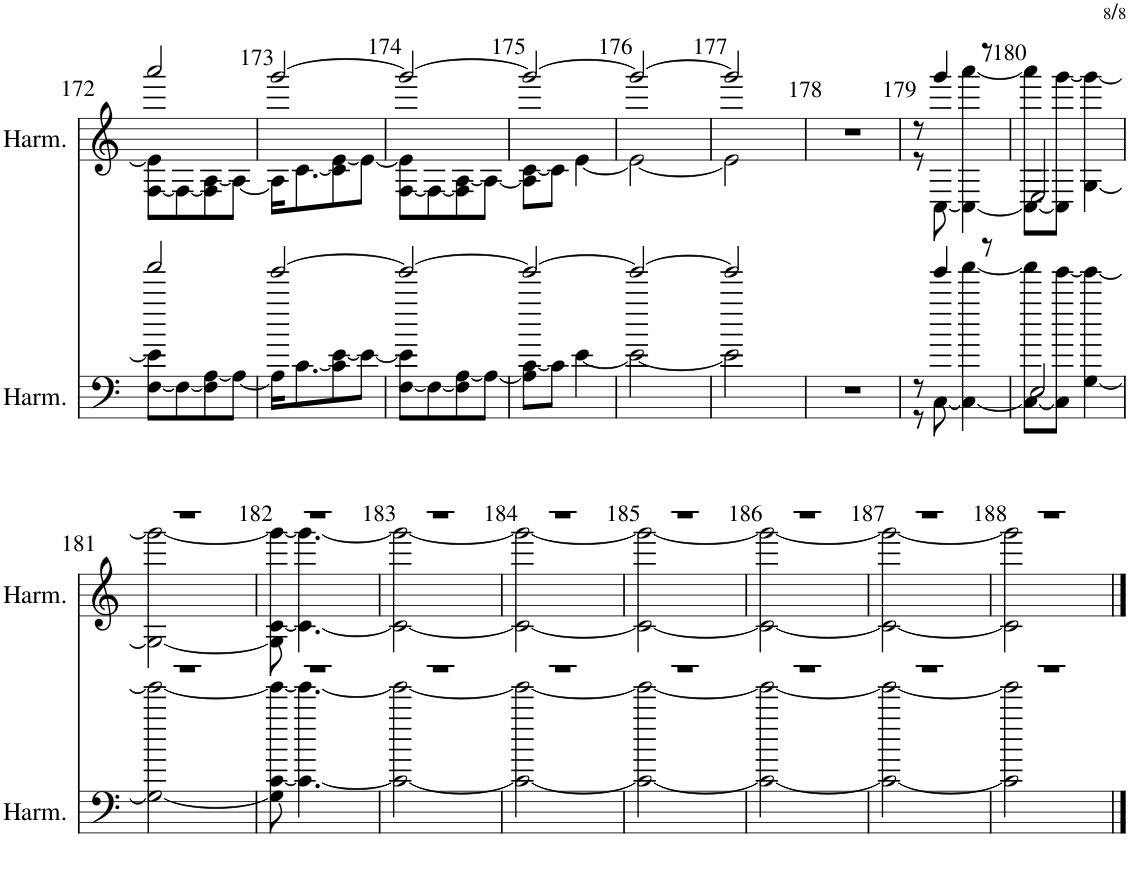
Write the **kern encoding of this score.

**kern	**kern
*part2	*part1
*staff2	*staff1
*I"16穴 C クロマティック ハーモニカ	*I"16穴 C クロマティック ハーモニカ
!!LO:PB:g=z
*clefF4	*clefG2
*k[]	*k[]
*M4/8	*M4/8
=172	=172
*^	*^
2aaa/	[8F\ 8e\]L	2aaa/	[8F\ 8e\]L
.	8F\_	.	8F\_
.	8F\] [8A\	.	8F\] [8A\
.	8A\J_	.	8A\J_
=173	=173	=173	=173
[2ggg/	16A\KL]	[2ggg/	16A\KL]
.	[8.c\	.	[8.c\
.	8c\] [8e\	.	8c\] [8e\
.	8e\J_	.	8e\J_
=174	=174	=174	=174
2ggg/_	[8F\ 8e\]L	2ggg/_	[8F\ 8e\]L
.	8F\_	.	8F\_
.	8F\] [8A\	.	8F\] [8A\
.	8A\J_	.	8A\J_
=175	=175	=175	=175
2ggg/_	8A\] [8c\L	2ggg/_	8A\] [8c\L
.	8c\J]	.	8c\J]
.	[4e\	.	[4e\
=176	=176	=176	=176
2ggg/_	2e\_	2ggg/_	2e\_
=177	=177	=177	=177
2ggg/]	2e\]	2ggg/]	2e\]
*v	*v	*	*
*	*v	*v
=178	=178
2r	2r
=179	=179
*^	*^
8r	8r	8r	8r
4ggg/	[8C\	4ggg/	[8C\
.	4C\_ [4aaa\	.	4C\_ [4aaa\
8r	.	8r	.
=180	=180	=180	=180
2E/	8C\_ 8aaa\]L	2E/	8C\_ 8aaa\]L
.	8C\] [8ggg\J	.	8C\] [8ggg\J
.	[4G\ 4ggg\_	.	[4G\ 4ggg\_
!!LO:LB:g=z	!!
=181	=181	=181	=181
2r	2G\_ 2ggg\_	2r	2G\_ 2ggg\_
=182	=182	=182	=182
2r	8G\] [8c\ 8ggg\_	2r	8G\] [8c\ 8ggg\_
.	4.c\_ 4.ggg\_	.	4.c\_ 4.ggg\_
=183	=183	=183	=183
2r	2c\_ 2ggg\_	2r	2c\_ 2ggg\_
=184	=184	=184	=184
2r	2c\_ 2ggg\_	2r	2c\_ 2ggg\_
=185	=185	=185	=185
2r	2c\_ 2ggg\_	2r	2c\_ 2ggg\_
=186	=186	=186	=186
2r	2c\_ 2ggg\_	2r	2c\_ 2ggg\_
=187	=187	=187	=187
2r	2c\_ 2ggg\_	2r	2c\_ 2ggg\_
=188	=188	=188	=188
2r	2c\] 2ggg\]	2r	2c\] 2ggg\]
*v	*v	*	*
*	*v	*v
==	==
*-	*-
